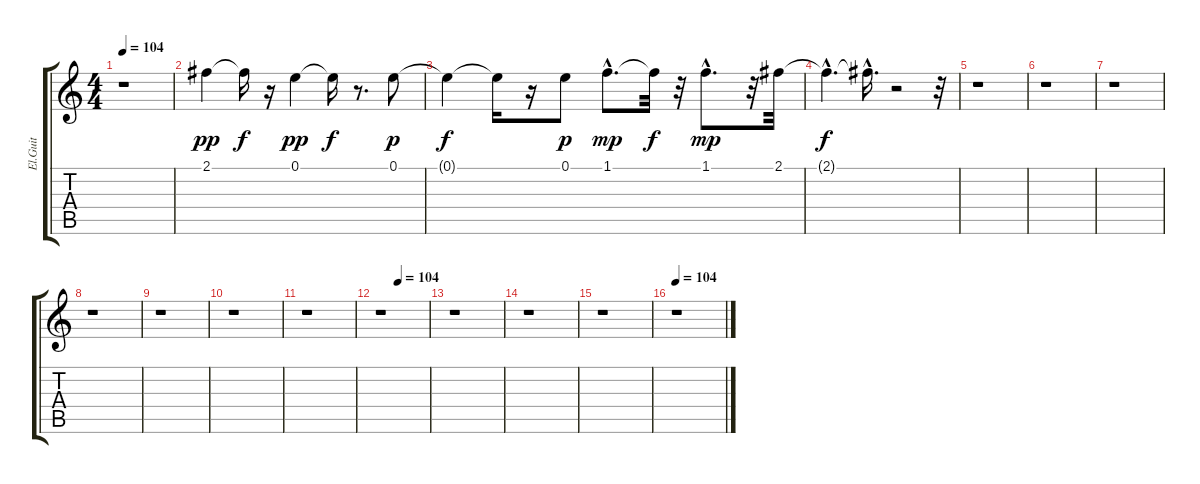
\track ("El.Guit" "El.Guit") {instrument acousticguitarnylon}
\staff {score tabs}
\tuning (E4 B3 G3 D3 A2 E2) {hide}
\ts (4 4)
\tempo 104
\clef g2
\ks c
r.1{dy f} |
2.1.4{dy pp} 2.1{t}.16{dy f} r.16 0.1.4{dy pp} 0.1{t}.16{dy f} r.8{d} 0.1.8{dy p} |
0.1{t}.4{dy f} 0.1{t}.16 r.16 0.1.8{dy p} 1.1{hac}.8{d dy mp} 1.1{t}.32{dy f} r.32 1.1{hac}.8{d dy mp} r.32 2.1.32 |
2.1{hac t}.4{d dy f} 2.1{hac t}.16{d} r.2 r.32 |
r.1 |
r.1 |
r.1 |
r.1 |
r.1 |
r.1 |
r.1 |
\tempo (104 0.375)
r.1 |
r.1 |
r.1 |
r.1 |
\tempo 104
r.1
